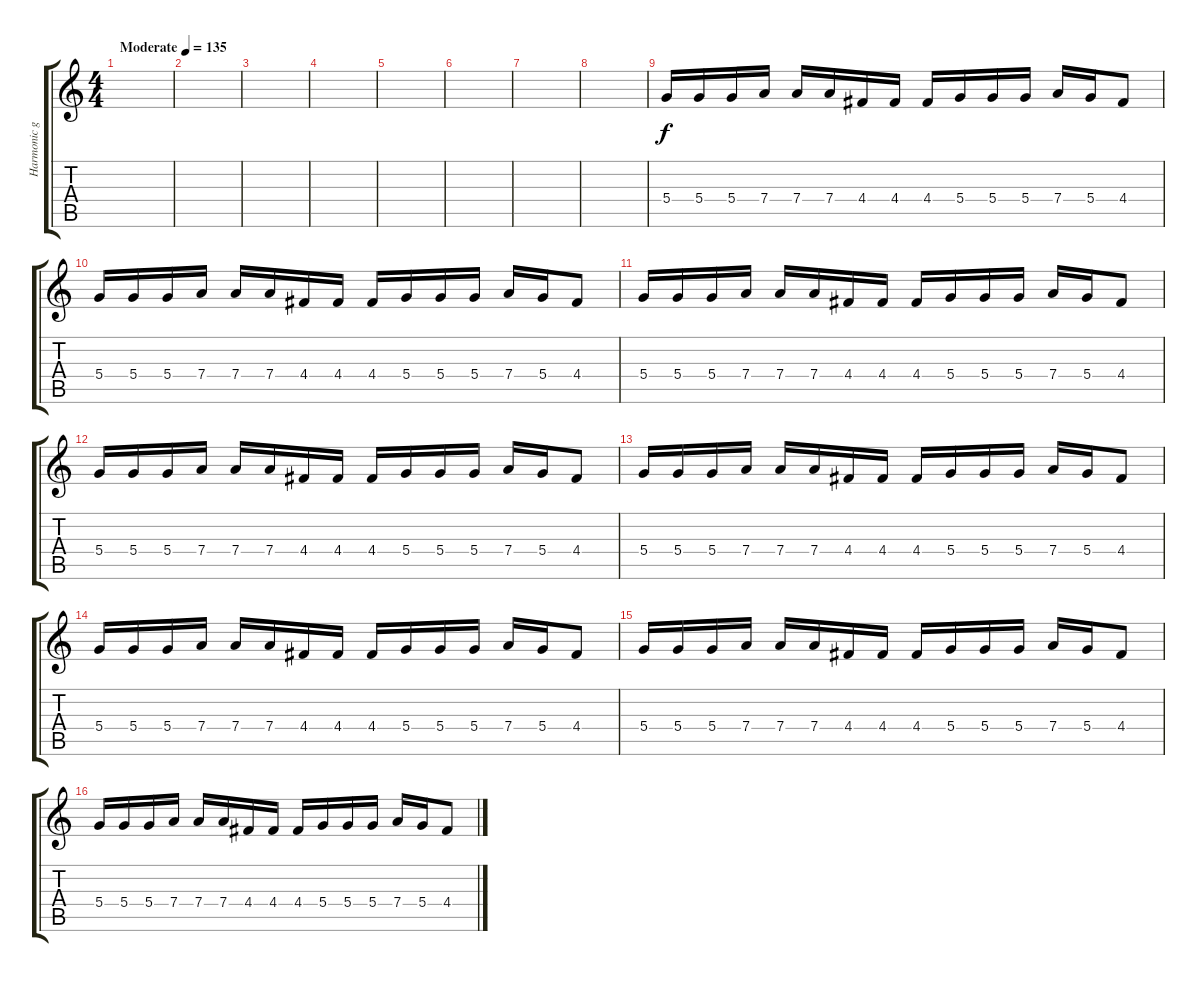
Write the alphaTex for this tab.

\track ("Harmonic guitar" "Harmonic g") {instrument distortionguitar}
\staff {score tabs}
\tuning (E4 B3 G3 D3 A2 E2) {hide}
\ts (4 4)
\tempo (135 "Moderate")
\clef g2
\ks c
|
|
|
|
|
|
|
|
5.4.16 5.4.16 5.4.16 7.4.16 7.4.16 7.4.16 4.4.16 4.4.16 4.4.16 5.4.16 5.4.16 5.4.16 7.4.16 5.4.16 4.4.8 |
5.4.16 5.4.16 5.4.16 7.4.16 7.4.16 7.4.16 4.4.16 4.4.16 4.4.16 5.4.16 5.4.16 5.4.16 7.4.16 5.4.16 4.4.8 |
5.4.16 5.4.16 5.4.16 7.4.16 7.4.16 7.4.16 4.4.16 4.4.16 4.4.16 5.4.16 5.4.16 5.4.16 7.4.16 5.4.16 4.4.8 |
5.4.16 5.4.16 5.4.16 7.4.16 7.4.16 7.4.16 4.4.16 4.4.16 4.4.16 5.4.16 5.4.16 5.4.16 7.4.16 5.4.16 4.4.8 |
5.4.16 5.4.16 5.4.16 7.4.16 7.4.16 7.4.16 4.4.16 4.4.16 4.4.16 5.4.16 5.4.16 5.4.16 7.4.16 5.4.16 4.4.8 |
5.4.16 5.4.16 5.4.16 7.4.16 7.4.16 7.4.16 4.4.16 4.4.16 4.4.16 5.4.16 5.4.16 5.4.16 7.4.16 5.4.16 4.4.8 |
5.4.16 5.4.16 5.4.16 7.4.16 7.4.16 7.4.16 4.4.16 4.4.16 4.4.16 5.4.16 5.4.16 5.4.16 7.4.16 5.4.16 4.4.8 |
5.4.16 5.4.16 5.4.16 7.4.16 7.4.16 7.4.16 4.4.16 4.4.16 4.4.16 5.4.16 5.4.16 5.4.16 7.4.16 5.4.16 4.4.8
